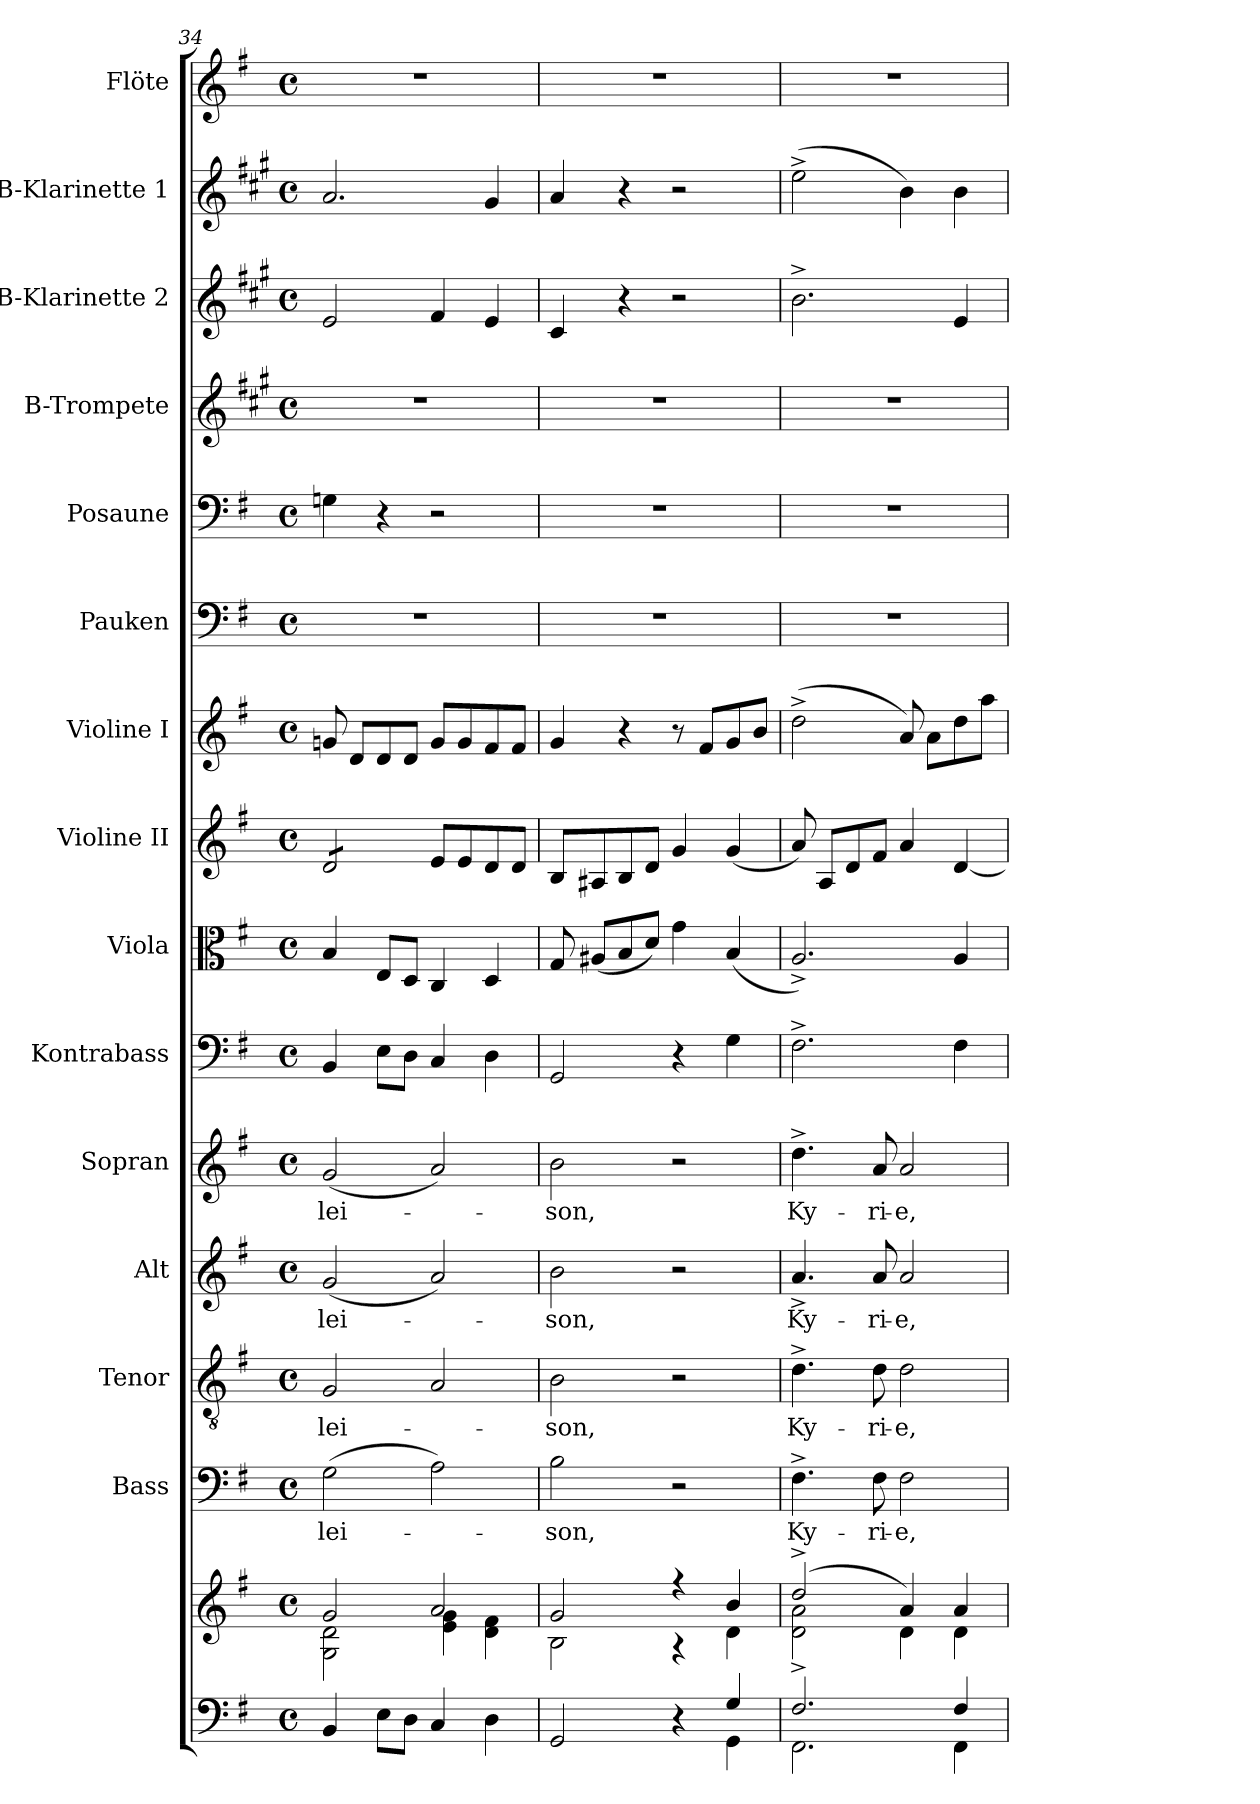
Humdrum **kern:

**kern	**kern	**kern	**text	**kern	**text	**kern	**text	**kern	**text	**kern	**kern	**kern	**kern	**kern	**kern	**kern	**kern	**kern	**kern
*part15	*part15	*part14	*part14	*part13	*part13	*part12	*part12	*part11	*part11	*part10	*part9	*part8	*part7	*part6	*part5	*part4	*part3	*part2	*part1
*staff16	*staff15	*staff14	*staff14	*staff13	*staff13	*staff12	*staff12	*staff11	*staff11	*staff10	*staff9	*staff8	*staff7	*staff6	*staff5	*staff4	*staff3	*staff2	*staff1
*	*	*I"Bass	*	*I"Tenor	*	*I"Alt	*	*I"Sopran	*	*I"Kontrabass	*I"Viola	*I"Violine II	*I"Violine I	*I"Pauken	*I"Posaune	*I"B-Trompete	*I"B-Klarinette 2	*I"B-Klarinette 1	*I"Flöte
*	*	*I'B.	*	*I'T.	*	*I'A.	*	*I'S.	*	*I'Kb.	*I'Vla.	*I'Vl. II	*I'Vl. I	*I'Pk.	*I'Pos.	*I'B Trp.	*I'B Kl. 2	*I'B Kl. 1	*I'Fl.
!!LO:PB:g=z
*clefF4	*clefG2	*clefF4	*	*clefGv2	*	*clefG2	*	*clefG2	*	*clefF4	*clefC3	*clefG2	*clefG2	*clefF4	*clefF4	*clefG2	*clefG2	*clefG2	*clefG2
*	*	*	*	*	*	*	*	*	*	*ITrd7c12	*	*	*	*	*	*ITrd1c2	*ITrd1c2	*ITrd1c2	*
*k[f#]	*k[f#]	*k[f#]	*	*k[f#]	*	*k[f#]	*	*k[f#]	*	*k[f#]	*k[f#]	*k[f#]	*k[f#]	*k[f#]	*k[f#]	*k[f#]	*k[f#]	*k[f#]	*k[f#]
*G:	*G:	*G:	*	*G:	*	*G:	*	*G:	*	*G:	*G:	*G:	*G:	*G:	*G:	*G:	*G:	*G:	*G:
*M4/4	*M4/4	*M4/4	*	*M4/4	*	*M4/4	*	*M4/4	*	*M4/4	*M4/4	*M4/4	*M4/4	*M4/4	*M4/4	*M4/4	*M4/4	*M4/4	*M4/4
*met(c)	*met(c)	*met(c)	*	*met(c)	*	*met(c)	*	*met(c)	*	*met(c)	*met(c)	*met(c)	*met(c)	*met(c)	*met(c)	*met(c)	*met(c)	*met(c)	*met(c)
=34	=34	=34	=34	=34	=34	=34	=34	=34	=34	=34	=34	=34	=34	=34	=34	=34	=34	=34	=34
*	*^	*	*	*	*	*	*	*	*	*	*	*	*	*	*	*	*	*	*
!	!	!	!	!LO:LY:b	!	!LO:LY:b	!	!LO:LY:b	!	!LO:LY:b	!	!	!	!	!	!	!	!	!	!
*	*	*	*	*	*	*	*	*	*	*	*	*	*tremolo	*	*	*	*	*	*	*
4BB/	2g/	2G\ 2d\	(>2G\	-lei-	2G/	-lei-	(<2g/	-lei-	(<2g/	-lei-	4BBB/	4B/	8d/L	8gn/	1r	4Gn\	1r	2d/	2.g/	1r
.	.	.	.	.	.	.	.	.	.	.	.	.	8d/	8d/L	.	.	.	.	.	.
8E\L	.	.	.	.	.	.	.	.	.	.	8EE\L	8E/L	8d/	8d/	.	4r	.	.	.	.
8D\J	.	.	.	.	.	.	.	.	.	.	8DD\J	8D/J	8d/J	8d/J	.	.	.	.	.	.
*	*	*	*	*	*	*	*	*	*	*	*	*	*Xtremolo	*	*	*	*	*	*	*
4C/	2a/	4e\ 4g\	2A\)	.	2A/	.	2a/)	.	2a/)	.	4CC/	4C/	8e/L	8g/L	.	2r	.	4e/	.	.
.	.	.	.	.	.	.	.	.	.	.	.	.	8e/	8g/	.	.	.	.	.	.
4D\	.	4d\ 4f#\	.	.	.	.	.	.	.	.	4DD\	4D/	8d/	8f#/	.	.	.	4d/	4f#/	.
.	.	.	.	.	.	.	.	.	.	.	.	.	8d/J	8f#/J	.	.	.	.	.	.
=35	=35	=35	=35	=35	=35	=35	=35	=35	=35	=35	=35	=35	=35	=35	=35	=35	=35	=35	=35	=35
*^	*	*	*	*	*	*	*	*	*	*	*	*	*	*	*	*	*	*	*	*
!	!	!	!	!	!LO:LY:b	!	!LO:LY:b	!	!LO:LY:b	!	!LO:LY:b	!	!	!	!	!	!	!	!	!	!
2GG/	2.ryy	2g/	2B\	2B\	-son,	2B\	-son,	2b\	-son,	2b\	-son,	2GGG/	8G/	8B/L	4g/	1r	1r	1r	4B/	4g/	1r
.	.	.	.	.	.	.	.	.	.	.	.	.	(<8A#X/L	8A#X/	.	.	.	.	.	.	.
.	.	.	.	.	.	.	.	.	.	.	.	.	8B/	8B/	4r	.	.	.	4r	4r	.
.	.	.	.	.	.	.	.	.	.	.	.	.	8d/J)	8d/J	.	.	.	.	.	.	.
4r	.	4r	4r	2r	.	2r	.	2r	.	2r	.	4r	4g\	4g/	8r	.	.	.	2r	2r	.
.	.	.	.	.	.	.	.	.	.	.	.	.	.	.	8f#/L	.	.	.	.	.	.
4G/	4GG\	4b/	4d\	.	.	.	.	.	.	.	.	4GG\	(<4B/	(<4g/	8g/	.	.	.	.	.	.
.	.	.	.	.	.	.	.	.	.	.	.	.	.	.	8b/J	.	.	.	.	.	.
=36	=36	=36	=36	=36	=36	=36	=36	=36	=36	=36	=36	=36	=36	=36	=36	=36	=36	=36	=36	=36	=36
!	!	!	!	!	!LO:LY:b	!	!LO:LY:b	!	!LO:LY:b	!	!LO:LY:b	!	!	!	!	!	!	!	!	!	!
2.F#^>/	2.FF#\	(2dd^>/	2d\ 2a\	4.F#^>\	Ky-	4.d^>\	Ky-	4.a^>/	Ky-	4.dd^>\	Ky-	2.FF#^>\	2.A^</)	8a/)	(>2dd^>\	1r	1r	1r	2.a^>\	(>2dd^>\	1r
.	.	.	.	.	.	.	.	.	.	.	.	.	.	8A/L	.	.	.	.	.	.	.
.	.	.	.	.	.	.	.	.	.	.	.	.	.	8d/	.	.	.	.	.	.	.
!	!	!	!	!	!LO:LY:b	!	!LO:LY:b	!	!LO:LY:b	!	!LO:LY:b	!	!	!	!	!	!	!	!	!	!
.	.	.	.	8F#\	-ri-	8d\	-ri-	8a/	-ri-	8a/	-ri-	.	.	8f#/J	.	.	.	.	.	.	.
!	!	!	!	!	!LO:LY:b	!	!LO:LY:b	!	!LO:LY:b	!	!LO:LY:b	!	!	!	!	!	!	!	!	!	!
.	.	4a/)	4d\	2F#\	-e,	2d\	-e,	2a/	-e,	2a/	-e,	.	.	4a/	8a/)	.	.	.	.	4a\)	.
.	.	.	.	.	.	.	.	.	.	.	.	.	.	.	8a\L	.	.	.	.	.	.
4F#/	4FF#\	4a/	4d\	.	.	.	.	.	.	.	.	4FF#\	4A/	[4d/	8dd\	.	.	.	4d/	4a\	.
.	.	.	.	.	.	.	.	.	.	.	.	.	.	.	8aa\J	.	.	.	.	.	.
*v	*v	*	*	*	*	*	*	*	*	*	*	*	*	*	*	*	*	*	*	*	*
*	*v	*v	*	*	*	*	*	*	*	*	*	*	*	*	*	*	*	*	*	*
=	=	=	=	=	=	=	=	=	=	=	=	=	=	=	=	=	=	=	=
*-	*-	*-	*-	*-	*-	*-	*-	*-	*-	*-	*-	*-	*-	*-	*-	*-	*-	*-	*-
